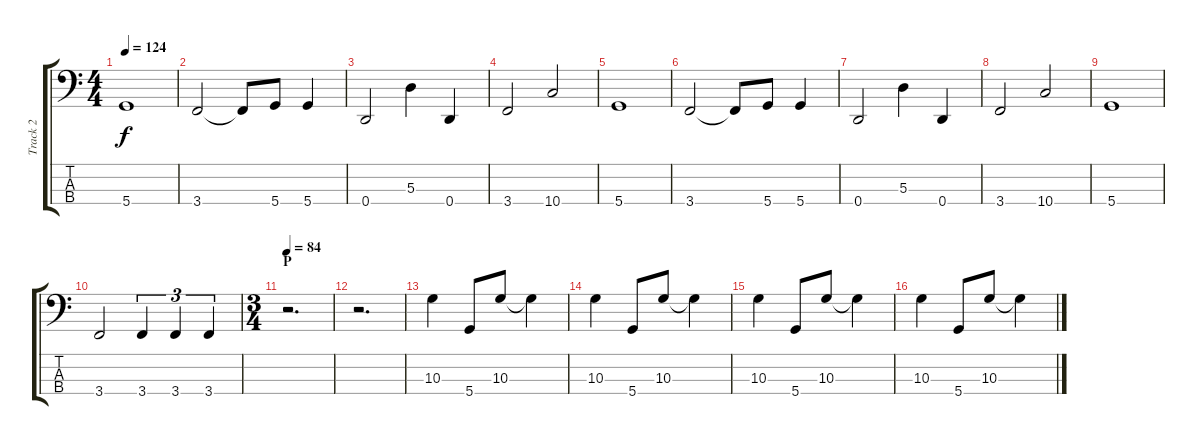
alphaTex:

\track ("Track 2" "Track 2") {instrument electricbasspick}
\staff {score tabs}
\tuning (G2 D2 A1 D1) {hide}
\ts (4 4)
\tempo 124
\clef f4
\ks c
5.4.1{dy f} |
3.4.2 3.4{t}.8 5.4.8 5.4.4 |
0.4.2 5.3.4 0.4.4 |
3.4.2 10.4.2 |
5.4.1 |
3.4.2 3.4{t}.8 5.4.8 5.4.4 |
0.4.2 5.3.4 0.4.4 |
3.4.2 10.4.2 |
5.4.1 |
3.4.2 3.4.4{tu (3 2)} 3.4.4{tu (3 2)} 3.4.4{tu (3 2)} |
\ts (3 4)
\section ("" "P")
\tempo 84
r.2{d volume 15} |
r.2{d} |
10.3.4 5.4.8 10.3.8 10.3{t}.4 |
10.3.4 5.4.8 10.3.8 10.3{t}.4 |
10.3.4 5.4.8 10.3.8 10.3{t}.4 |
10.3.4 5.4.8 10.3.8 10.3{t}.4
